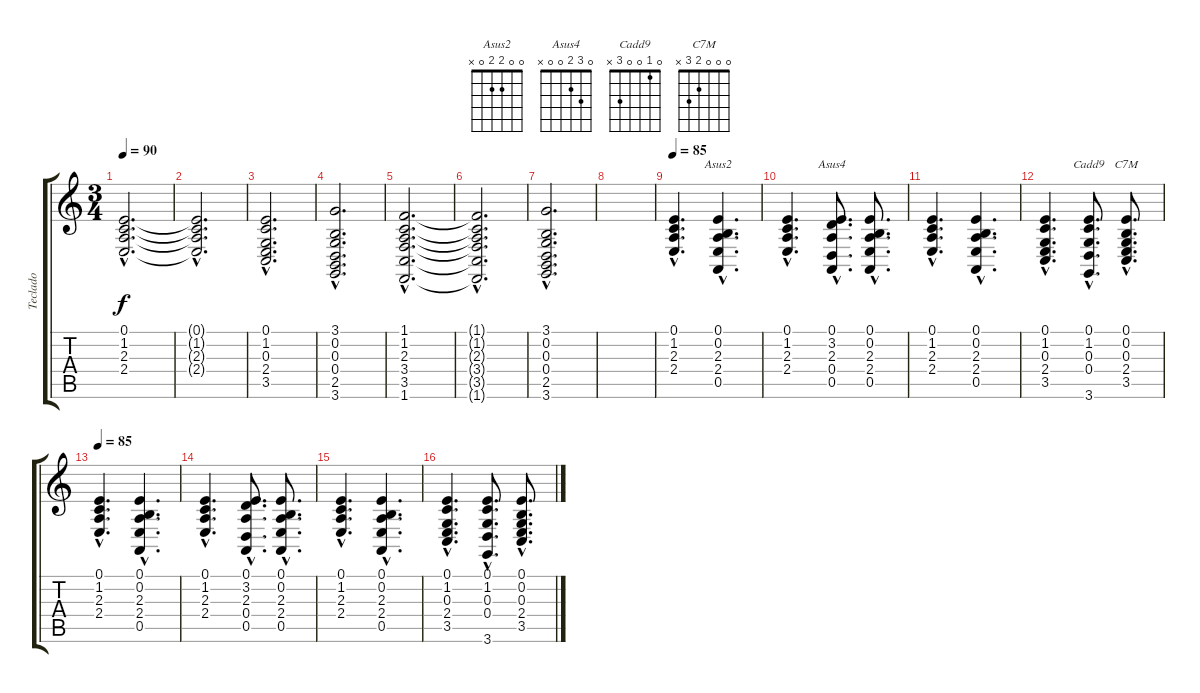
\track ("Teclado" "Teclado") {instrument pad2warm}
\staff {score tabs}
\tuning (E4 B3 G3 D3 A2 E2) {hide}
\chord ("Asus2" 0 0 2 2 0 x)
\chord ("Asus4" 0 3 2 0 0 x)
\chord ("Cadd9" 0 1 0 0 3 x)
\chord ("C7M" 0 0 0 2 3 x)
\ts (3 4)
\tempo 90
\clef g2
\ks c
(0.1{hac} 1.2{hac} 2.3{hac} 2.4{hac}).2{d dy f} |
(0.1{hac t} 1.2{hac t} 2.3{hac t} 2.4{hac t}).2{d} |
(0.1{hac} 1.2{hac} 0.3{hac} 2.4{hac} 3.5{hac}).2{d} |
(3.1{hac} 0.2{hac} 0.3{hac} 0.4{hac} 2.5{hac} 3.6{hac}).2{d} |
(1.1{hac} 1.2{hac} 2.3{hac} 3.4{hac} 3.5{hac} 1.6{hac}).2{d} |
(1.1{hac t} 1.2{hac t} 2.3{hac t} 3.4{hac t} 3.5{hac t} 1.6{hac t}).2{d} |
(3.1{hac} 0.2{hac} 0.3{hac} 0.4{hac} 2.5{hac} 3.6{hac}).2{d} |
|
\tempo 85
(0.1{hac} 1.2{hac} 2.3{hac} 2.4{hac}).4{d} (0.1{hac} 0.2{hac} 2.3{hac} 2.4{hac} 0.5{hac}).4{d ch "Asus2"} |
(0.1{hac} 1.2{hac} 2.3{hac} 2.4{hac}).4{d} (0.1{hac} 3.2{hac} 2.3{hac} 0.4{hac} 0.5{hac}).8{d ch "Asus4"} (0.1{hac} 0.2{hac} 2.3{hac} 2.4{hac} 0.5{hac}).8{d} |
(0.1{hac} 1.2{hac} 2.3{hac} 2.4{hac}).4{d} (0.1{hac} 0.2{hac} 2.3{hac} 2.4{hac} 0.5{hac}).4{d} |
(0.1{hac} 1.2{hac} 0.3{hac} 2.4{hac} 3.5{hac}).4{d} (0.1{hac} 1.2{hac} 0.3{hac} 0.4{hac} 3.6{hac}).8{d ch "Cadd9"} (0.1{hac} 0.2{hac} 0.3{hac} 2.4{hac} 3.5{hac}).8{d ch "C7M"} |
\tempo 85
(0.1{hac} 1.2{hac} 2.3{hac} 2.4{hac}).4{d} (0.1{hac} 0.2{hac} 2.3{hac} 2.4{hac} 0.5{hac}).4{d} |
(0.1{hac} 1.2{hac} 2.3{hac} 2.4{hac}).4{d} (0.1{hac} 3.2{hac} 2.3{hac} 0.4{hac} 0.5{hac}).8{d} (0.1{hac} 0.2{hac} 2.3{hac} 2.4{hac} 0.5{hac}).8{d} |
(0.1{hac} 1.2{hac} 2.3{hac} 2.4{hac}).4{d} (0.1{hac} 0.2{hac} 2.3{hac} 2.4{hac} 0.5{hac}).4{d} |
(0.1{hac} 1.2{hac} 0.3{hac} 2.4{hac} 3.5{hac}).4{d} (0.1{hac} 1.2{hac} 0.3{hac} 0.4{hac} 3.6{hac}).8{d} (0.1{hac} 0.2{hac} 0.3{hac} 2.4{hac} 3.5{hac}).8{d}
